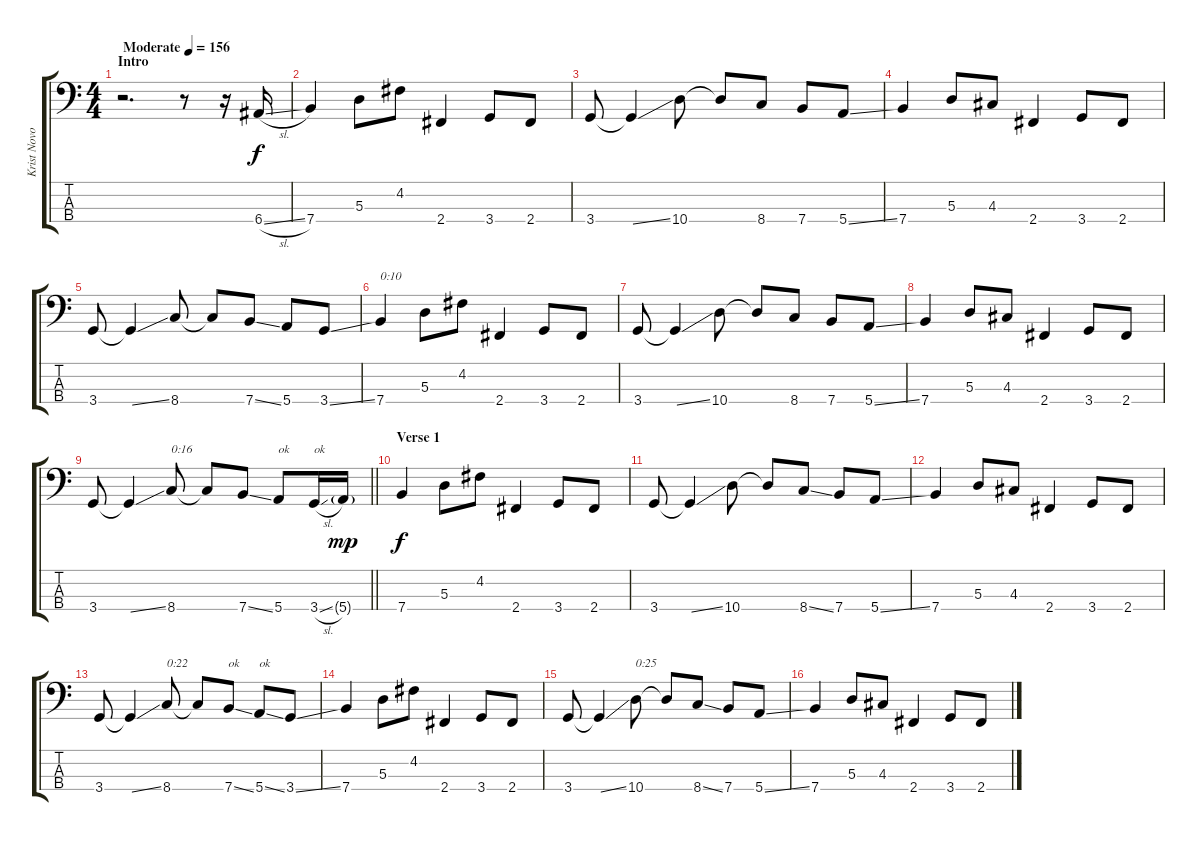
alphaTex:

\track ("Krist Novoselic - Bass" "Krist Novo") {instrument electricbasspick}
\staff {score tabs}
\tuning (G2 D2 A1 E1) {hide}
\ts (4 4)
\section ("" "Intro")
\tempo (156 "Moderate")
\clef f4
\ks c
r.2{d dy f instrument electricbasspick} r.8 r.16 6.4{sl}.16 |
7.4.4 5.3.8 4.2.8 2.4.4 3.4.8 2.4.8 |
3.4.8 3.4{ss t}.4 10.4.8 10.4{t}.8 8.4.8 7.4.8 5.4{ss}.8 |
7.4.4 5.3.8 4.3.8 2.4.4 3.4.8 2.4.8 |
3.4.8 3.4{ss t}.4 8.4.8 8.4{t}.8 7.4{ss}.8 5.4.8 3.4{ss}.8 |
7.4.4{txt "0:10"} 5.3.8 4.2.8 2.4.4 3.4.8 2.4.8 |
3.4.8 3.4{ss t}.4 10.4.8 10.4{t}.8 8.4.8 7.4.8 5.4{ss}.8 |
7.4.4 5.3.8 4.3.8 2.4.4 3.4.8 2.4.8 |
\barLineRight lightlight
3.4.8 3.4{ss t}.4 8.4.8{txt "0:16"} 8.4{t}.8 7.4{ss}.8 5.4.8{txt "ok"} 3.4{sl}.16{txt "ok"} 5.4{g}.16{dy mp} |
\section ("" "Verse 1")
7.4.4{dy f} 5.3.8 4.2.8 2.4.4 3.4.8 2.4.8 |
3.4.8 3.4{ss t}.4 10.4.8 10.4{t}.8 8.4{ss}.8 7.4.8 5.4{ss}.8 |
7.4.4 5.3.8 4.3.8 2.4.4 3.4.8 2.4.8 |
3.4.8 3.4{ss t}.4 8.4.8{txt "0:22"} 8.4{t}.8 7.4{ss}.8{txt "ok"} 5.4{ss}.8{txt "ok"} 3.4{ss}.8 |
7.4.4 5.3.8 4.2.8 2.4.4 3.4.8 2.4.8 |
3.4.8 3.4{ss t}.4 10.4.8{txt "0:25"} 10.4{t}.8 8.4{ss}.8 7.4.8 5.4{ss}.8 |
7.4.4 5.3.8 4.3.8 2.4.4 3.4.8 2.4.8
